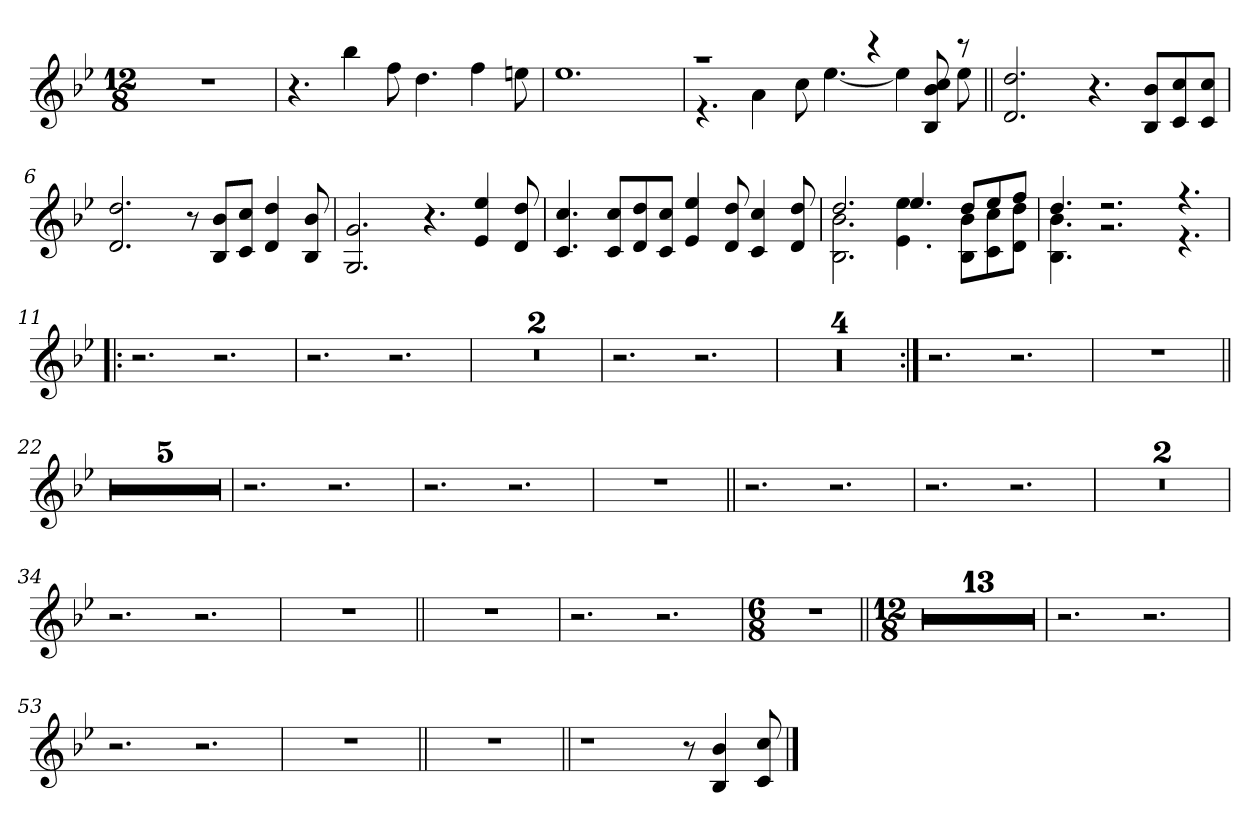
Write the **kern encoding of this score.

**kern
*part1
*staff1
!!LO:PB:g=z
*clefG2
*k[b-e-]
*B-:
*M12/8
=1
!LO:N:vis=1
1.r
=2
4.r
4bb-i\
8ffi\
4.ddi\
4ffi\
8eeni\
=3
1.ee-i
=4
*^
1r	4.r
.	4ai\
.	8cci\
.	[>4.ee-i\
4r	.
.	4ee-i\]
8B-i/ 8b-i 8cci	.
8r	8ee-i\
*v	*v
=5||
2.di/ 2.ddi
4.r
8B-i/ 8b-iL
8ci/ 8cci
8ci/ 8cciJ
!!LO:LB:g=z
=6
2.di/ 2.ddi
8r
8B-i/ 8b-iL
8ci/ 8cciJ
4di/ 4ddi
8B-i/ 8b-i
=7
2.Gi/ 2.gi
4.r
4e-i/ 4ee-i
8di/ 8ddi
=8
4.ci/ 4.cci
8ci/ 8cciL
8di/ 8ddi
8ci/ 8cciJ
4e-i/ 4ee-i
8di/ 8ddi
4ci/ 4cci
8di/ 8ddi
=9
*^
2.ddi/	2.B-i\ 2.b-i
4.ee-i/	4.e-i\ 4.ee-i
8ddi/L	8B-i\ 8b-iL
8ee-i/	8ci\ 8cci
8ffi/J	8di\ 8ddiJ
!!LO:LB:g=z	!!
=10	=10
4.ddi/	4.B-i\ 4.b-i
2.r	2.r
4.r	4.r
*v	*v
=11!|:
2.r
2.r
=12
2.r
2.r
=13
1.r
=14
1.r
=15
2.r
2.r
!!LO:LB:g=z
=16
1.r
=17
1.r
=18
1.r
=19
1.r
=20:|!
2.r
2.r
=21
1.r
!!LO:LB:g=z
=22||
1.r
=23
1.r
=24
1.r
=25
1.r
=26
1.r
=27
2.r
2.r
=28
2.r
2.r
=29
1.r
!!LO:LB:g=z
=30||
2.r
2.r
=31
2.r
2.r
=32
1.r
=33
1.r
=34
2.r
2.r
=35
1.r
=36||
1.r
=37
2.r
2.r
!!LO:LB:g=z
=38
*M6/8
2.r
=39||
*M12/8
1.r
=40
1.r
=41
1.r
=42
1.r
=43
1.r
=44
1.r
=45
1.r
=46
1.r
!!LO:LB:g=z
=47
1.r
=48
1.r
=49
1.r
=50
1.r
=51
1.r
=52
2.r
2.r
!!LO:LB:g=z
=53
2.r
2.r
=54
1.r
=55||
!LO:N:vis=1
1.r
=56||
1r
8r
4B-i/ 4b-i
8ci/ 8cci
==
*-
